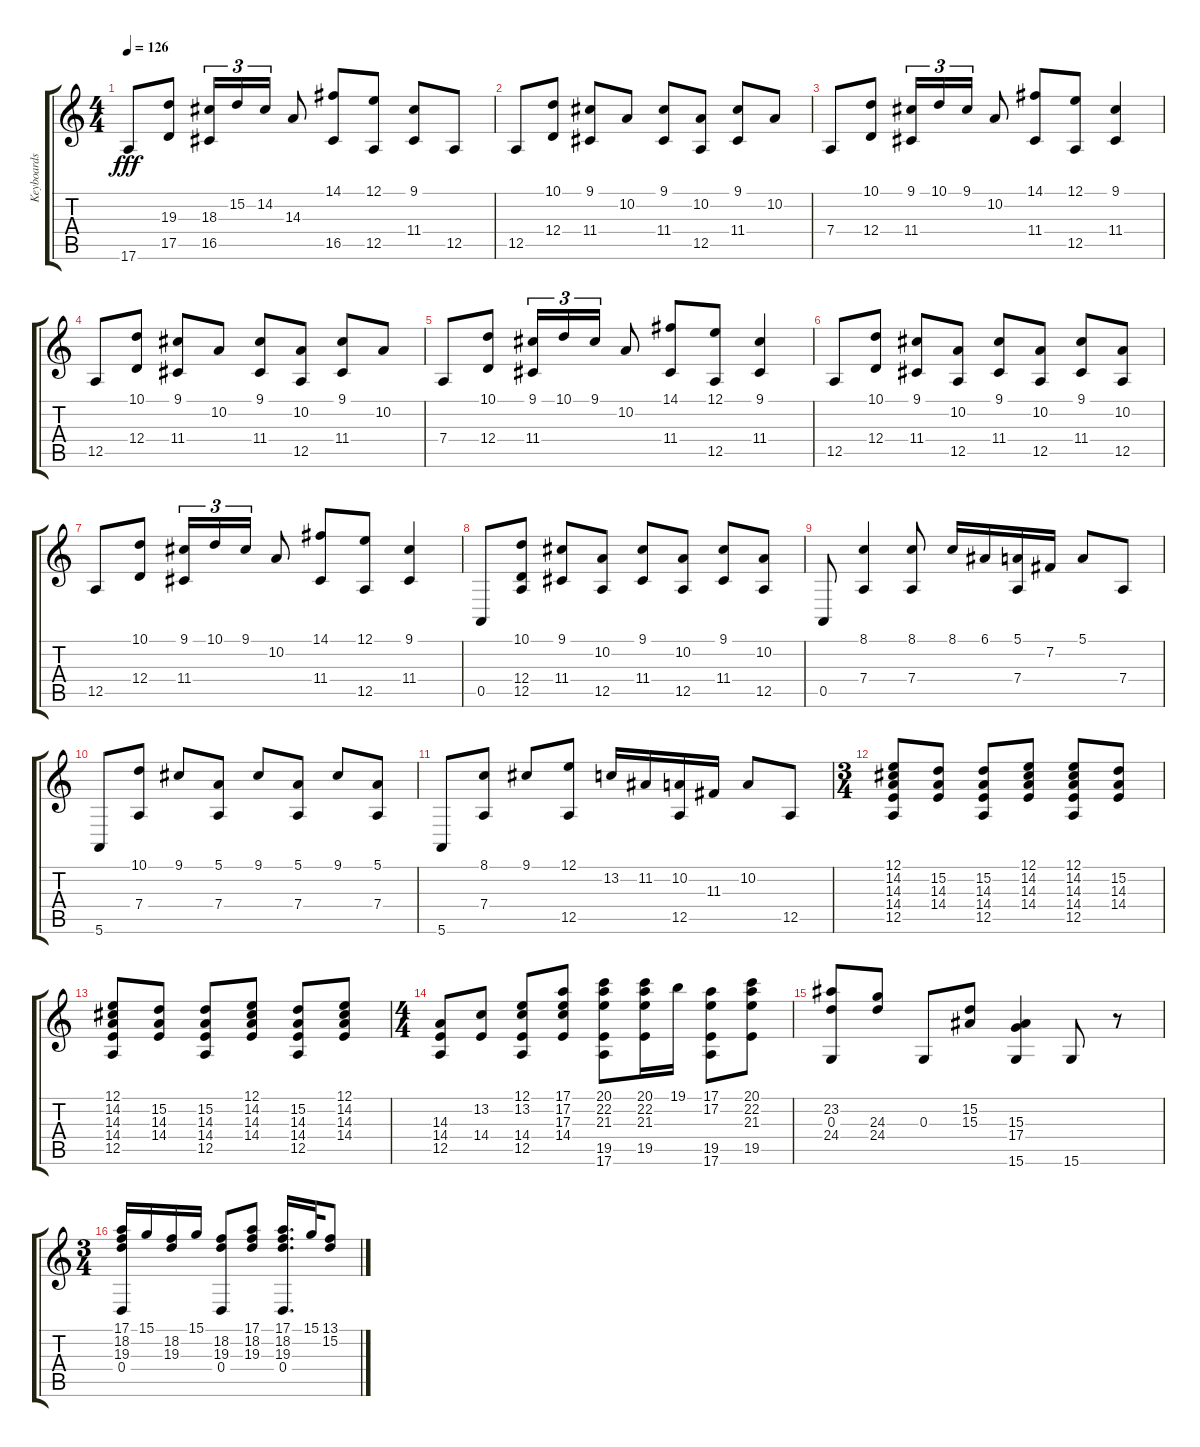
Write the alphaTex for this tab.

\track ("Keyboards L" "Keyboards ") {instrument electricgrandpiano}
\staff {score tabs}
\tuning (E4 B3 G3 D3 A2 E2) {hide}
\ts (4 4)
\tempo 126
\clef g2
\ks c
17.6.8{dy fff} (19.3 17.5).8 (18.3 16.5).16{tu (3 2)} 15.2.16{tu (3 2)} 14.2.16{tu (3 2)} 14.3.8 (14.1 16.5).8 (12.1 12.5).8 (9.1 11.4).8 12.5.8 |
12.5.8 (10.1 12.4).8 (9.1 11.4).8 10.2.8 (9.1 11.4).8 (10.2 12.5).8 (9.1 11.4).8 10.2.8 |
7.4.8 (10.1 12.4).8 (9.1 11.4).16{tu (3 2)} 10.1.16{tu (3 2)} 9.1.16{tu (3 2)} 10.2.8 (14.1 11.4).8 (12.1 12.5).8 (9.1 11.4).4 |
12.5.8 (10.1 12.4).8 (9.1 11.4).8 10.2.8 (9.1 11.4).8 (10.2 12.5).8 (9.1 11.4).8 10.2.8 |
7.4.8 (10.1 12.4).8 (9.1 11.4).16{tu (3 2)} 10.1.16{tu (3 2)} 9.1.16{tu (3 2)} 10.2.8 (14.1 11.4).8 (12.1 12.5).8 (9.1 11.4).4 |
12.5.8 (10.1 12.4).8 (9.1 11.4).8 (10.2 12.5).8 (9.1 11.4).8 (10.2 12.5).8 (9.1 11.4).8 (10.2 12.5).8 |
12.5.8 (10.1 12.4).8 (9.1 11.4).16{tu (3 2)} 10.1.16{tu (3 2)} 9.1.16{tu (3 2)} 10.2.8 (14.1 11.4).8 (12.1 12.5).8 (9.1 11.4).4 |
0.5.8 (10.1 12.4 12.5).8 (9.1 11.4).8 (10.2 12.5).8 (9.1 11.4).8 (10.2 12.5).8 (9.1 11.4).8 (10.2 12.5).8 |
0.5.8 (8.1 7.4).4 (8.1 7.4).8 8.1.16 6.1.16 (5.1 7.4).16 7.2.16 5.1.8 7.4.8 |
5.6.8 (10.1 7.4).8 9.1.8 (5.1 7.4).8 9.1.8 (5.1 7.4).8 9.1.8 (5.1 7.4).8 |
5.6.8 (8.1 7.4).8 9.1.8 (12.1 12.5).8 13.2.16 11.2.16 (10.2 12.5).16 11.3.16 10.2.8 12.5.8 |
\ts (3 4)
(12.1 14.2 14.3 14.4 12.5).8 (15.2 14.3 14.4).8 (15.2 14.3 14.4 12.5).8 (12.1 14.2 14.3 14.4).8 (12.1 14.2 14.3 14.4 12.5).8 (15.2 14.3 14.4).8 |
(12.1 14.2 14.3 14.4 12.5).8 (15.2 14.3 14.4).8 (15.2 14.3 14.4 12.5).8 (12.1 14.2 14.3 14.4).8 (15.2 14.3 14.4 12.5).8 (12.1 14.2 14.3 14.4).8 |
\ts (4 4)
(14.3 14.4 12.5).8 (13.2 14.4).8 (12.1 13.2 14.4 12.5).8 (17.1 17.2 17.3 14.4).8 (20.1 22.2 21.3 19.5 17.6).8 (20.1 22.2 21.3 19.5).16 19.1.16 (17.1 17.2 19.5 17.6).8 (20.1 22.2 21.3 19.5).8 |
(23.2 0.3 24.4).8 (24.3 24.4).8 0.3.8 (15.2 15.3).8 (15.3 17.4 15.6).4 15.6.8 r.8 |
\ts (3 4)
(17.1 18.2 19.3 0.4).16 15.1.16 (18.2 19.3).16 15.1.16 (18.2 19.3 0.4).8 (17.1 18.2 19.3).8 (17.1 18.2 19.3 0.4).16{d} 15.1.32 (13.1 15.2).8
